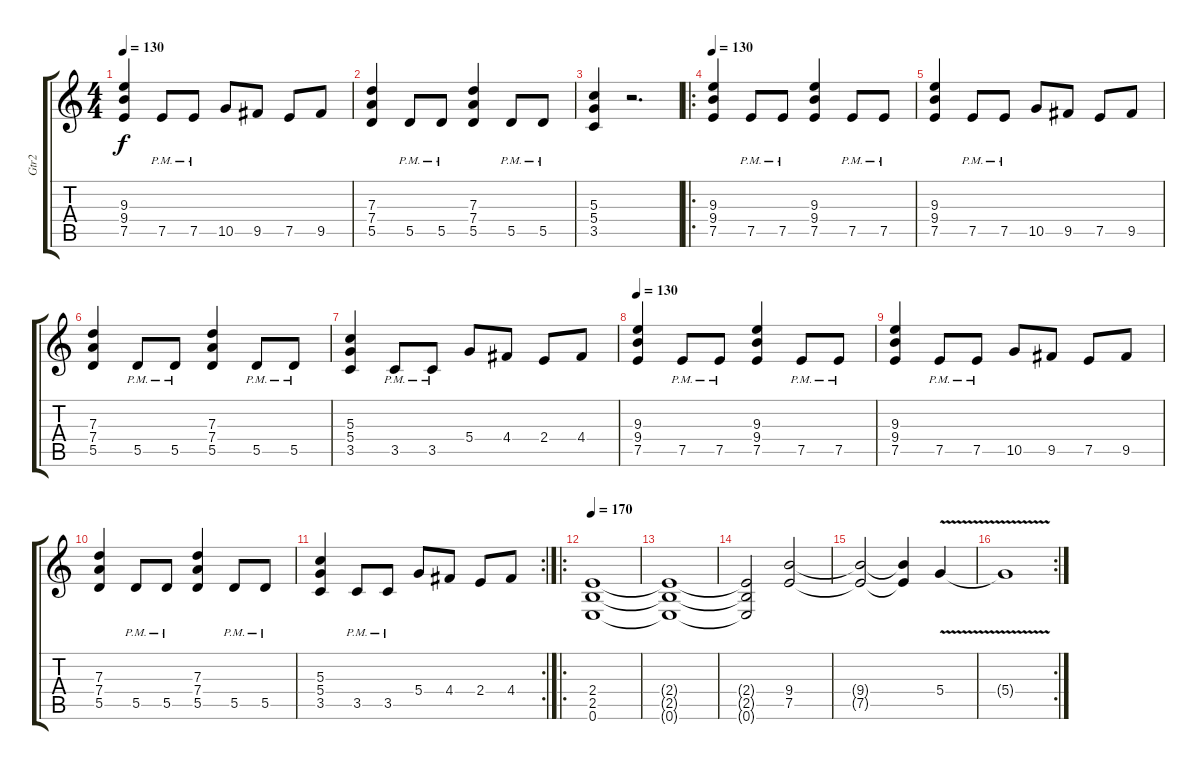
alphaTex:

\track ("Gtr2" "Gtr2") {instrument overdrivenguitar}
\staff {score tabs}
\tuning (E4 B3 G3 D3 A2 E2) {hide}
\ts (4 4)
\tempo 130
\clef g2
\ks c
(9.3 9.4 7.5).4{dy f} 7.5{pm}.8 7.5{pm}.8 10.5.8 9.5.8 7.5.8 9.5.8 |
(7.3 7.4 5.5).4 5.5{pm}.8 5.5{pm}.8 (7.3 7.4 5.5).4 5.5{pm}.8 5.5{pm}.8 |
(5.3 5.4 3.5).4 r.2{d} |
\ro
\tempo 145
\tempo 130
(9.3 9.4 7.5).4 7.5{pm}.8 7.5{pm}.8 (9.3 9.4 7.5).4 7.5{pm}.8 7.5{pm}.8 |
(9.3 9.4 7.5).4 7.5{pm}.8 7.5{pm}.8 10.5.8 9.5.8 7.5.8 9.5.8 |
(7.3 7.4 5.5).4 5.5{pm}.8 5.5{pm}.8 (7.3 7.4 5.5).4 5.5{pm}.8 5.5{pm}.8 |
(5.3 5.4 3.5).4 3.5{pm}.8 3.5{pm}.8 5.4.8 4.4.8 2.4.8 4.4.8 |
\tempo 145
\tempo 130
(9.3 9.4 7.5).4 7.5{pm}.8 7.5{pm}.8 (9.3 9.4 7.5).4 7.5{pm}.8 7.5{pm}.8 |
(9.3 9.4 7.5).4 7.5{pm}.8 7.5{pm}.8 10.5.8 9.5.8 7.5.8 9.5.8 |
(7.3 7.4 5.5).4 5.5{pm}.8 5.5{pm}.8 (7.3 7.4 5.5).4 5.5{pm}.8 5.5{pm}.8 |
\rc 2
(5.3 5.4 3.5).4 3.5{pm}.8 3.5{pm}.8 5.4.8 4.4.8 2.4.8 4.4.8 |
\ro
\tempo 170
(2.4 2.5 0.6).1 |
(2.4{t} 2.5{t} 0.6{t}).1 |
(2.4{t} 2.5{t} 0.6{t}).2 (9.4 7.5).2 |
(9.4{t} 7.5{t}).2 (9.4{t} 7.5{t}).4 5.4{v}.4 |
\rc 2
5.4{t}.1
